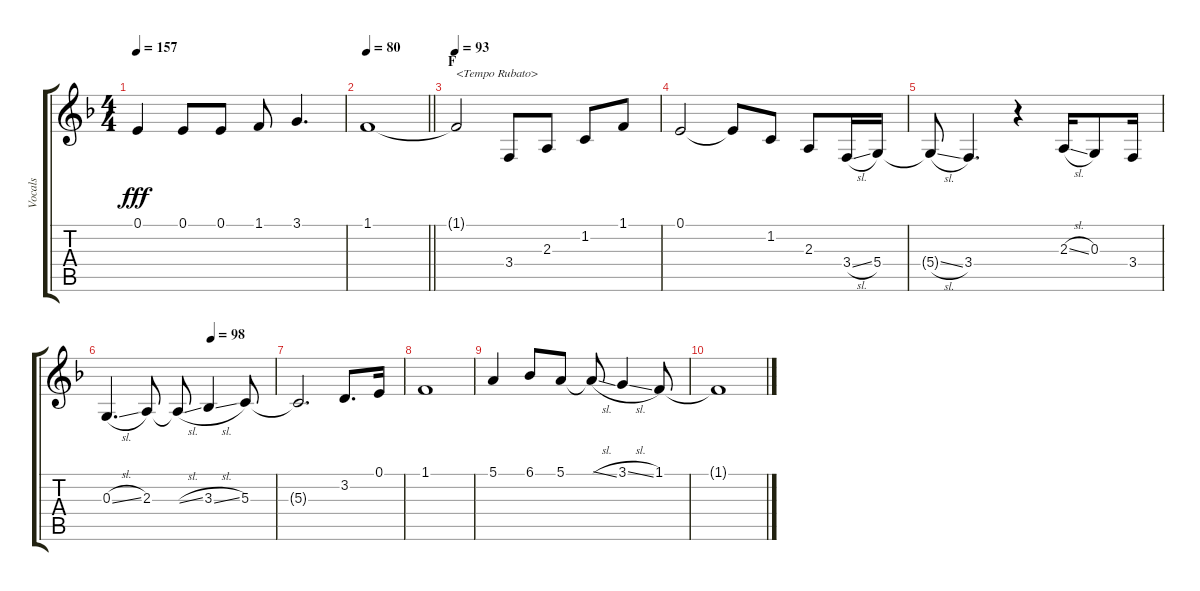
\track ("Vocals" "Vocals") {instrument voiceoohs}
\staff {score tabs}
\tuning (E4 B3 G3 D3 A2 E2) {hide}
\ts (4 4)
\tempo 157
\clef g2
\ks f
0.1.4{dy fff} 0.1.8 0.1.8 1.1.8 3.1.4{d} |
\tempo 80
\barLineRight lightlight
1.1.1 |
\section ("" "F")
\tempo 93
1.1{t}.2{txt "<Tempo Rubato>"} 3.4.8 2.3.8 1.2.8 1.1.8 |
0.1.2 0.1{t}.8 1.2.8 2.3.8 3.4{sl}.16 5.4.16 |
5.4{sl t}.8 3.4.4{d} r.4 2.3{sl}.16 0.3.8 3.4.16 |
\tempo (98 0.625)
0.3{sl}.4{d} 2.3.8 2.3{sl t}.8 3.3{sl}.4 5.3.8 |
5.3{t}.2{d volume 0} 3.2.8{d} 0.1.16 |
1.1.1 |
5.1.4 6.1.8 5.1.8 5.1{sl t}.8 3.1{sl}.4 1.1.8 |
1.1{t}.1
